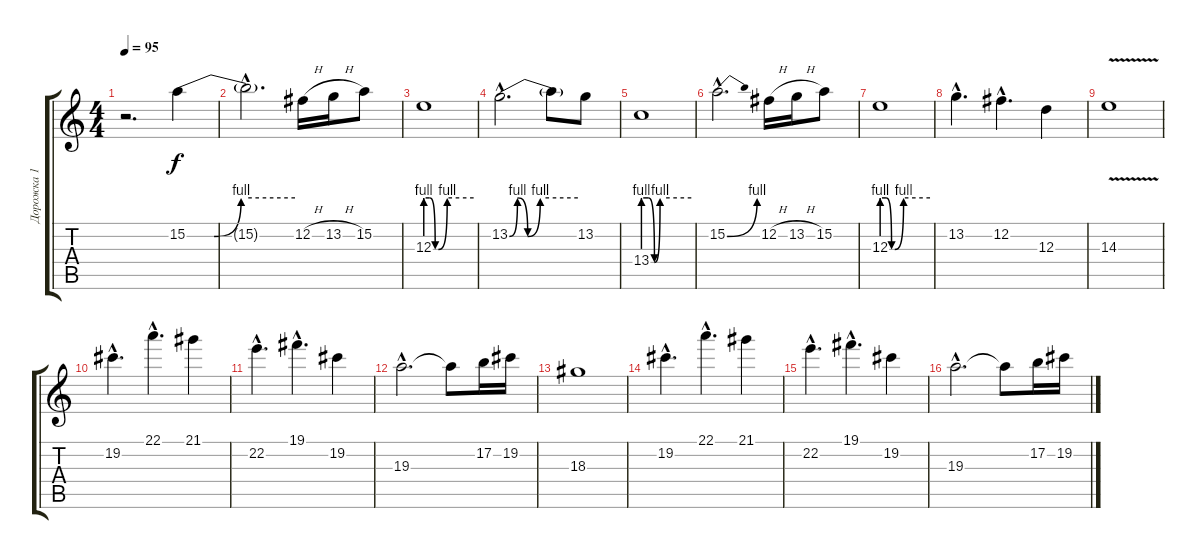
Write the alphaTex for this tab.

\track ("Дорожка 1" "Дорожка 1") {instrument overdrivenguitar}
\staff {score tabs}
\tuning (B3 Gb3 D3 A2 E2 B1) {hide}
\ts (4 4)
\tempo 95
\clef g2
\ks c
r.2{d dy f instrument overdrivenguitar} 15.2{be (custom 0 0 15 0 30 4 60 4)}.4 |
15.2{hac t}.2{d} 12.2{h}.16 13.2{h}.16 15.2.8 |
12.3{be (custom 0 4 5 4 12 0 16 0 27 4 60 4)}.1 |
13.2{be (custom 0 0 7 4 16 0 27 4 60 4) hac}.2{d} 13.2{t}.8 13.2.8 |
13.4{be (custom 0 4 6 4 14 0 21 4 60 4)}.1 |
15.2{be (bend 0 0 60 4) hac}.2{d} 12.2{h}.16 13.2{h}.16 15.2.8 |
12.3{be (custom 0 4 5 4 12 0 16 0 27 4 60 4)}.1 |
13.2{hac}.4{d} 12.2{hac}.4{d} 12.3.4 |
14.3{v}.1 |
19.2{hac}.4{d} 22.1{hac}.4{d} 21.1.4 |
22.2{hac}.4{d} 19.1{hac}.4{d} 19.2.4 |
19.3{hac}.2{d} 19.3{t}.8 17.2.16 19.2.16 |
18.3.1 |
19.2{hac}.4{d} 22.1{hac}.4{d} 21.1.4 |
22.2{hac}.4{d} 19.1{hac}.4{d} 19.2.4 |
19.3{hac}.2{d} 19.3{t}.8 17.2.16 19.2.16
